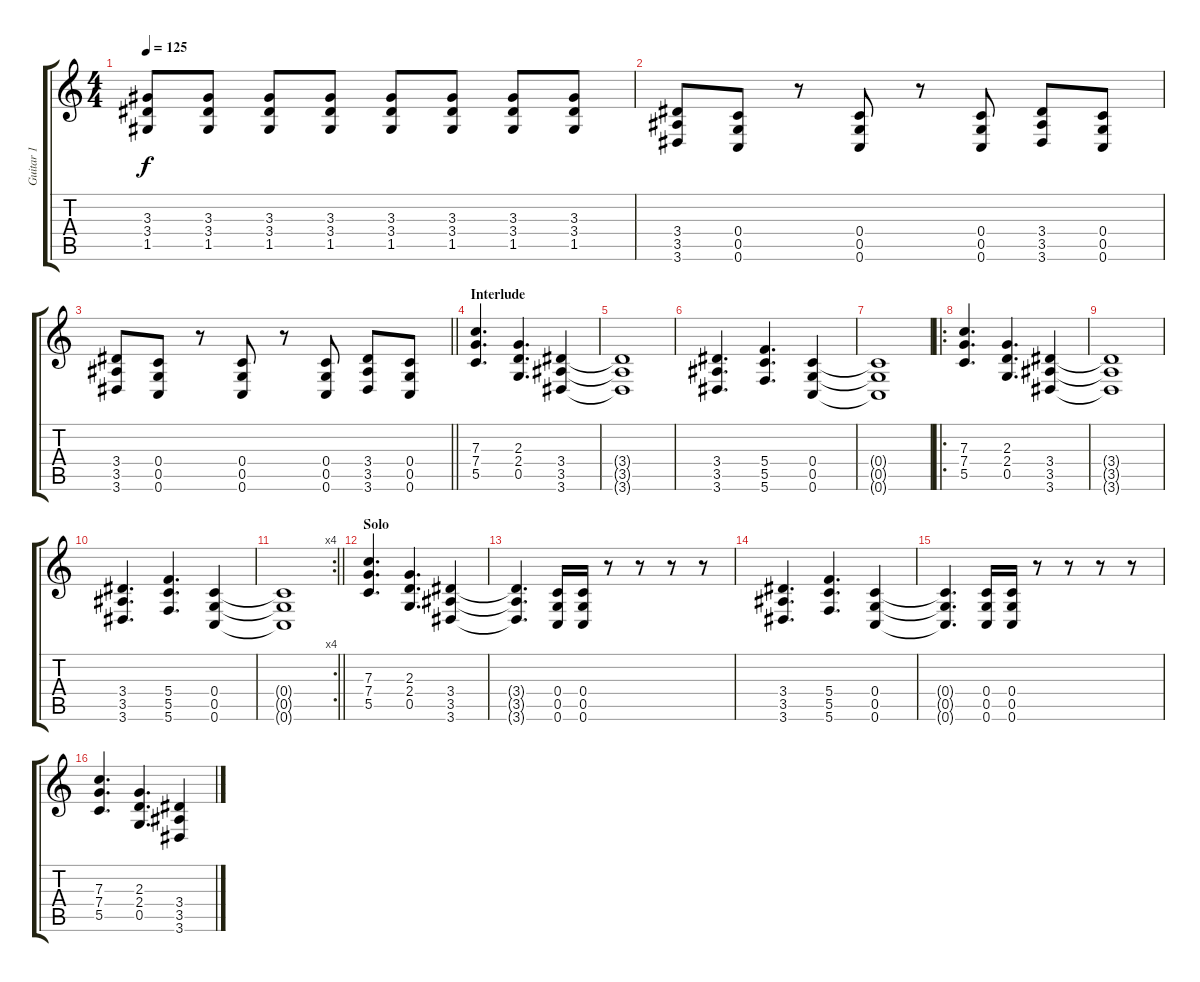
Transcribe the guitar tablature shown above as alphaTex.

\track ("Guitar 1" "Guitar 1") {instrument distortionguitar}
\staff {score tabs}
\tuning (D4 A3 F3 C3 G2 C2) {hide}
\ts (4 4)
\tempo 125
\clef g2
\ks c
(3.3 3.4 1.5).8{dy f} (3.3 3.4 1.5).8 (3.3 3.4 1.5).8 (3.3 3.4 1.5).8 (3.3 3.4 1.5).8 (3.3 3.4 1.5).8 (3.3 3.4 1.5).8 (3.3 3.4 1.5).8 |
(3.4 3.5 3.6).8 (0.4 0.5 0.6).8 r.8 (0.4 0.5 0.6).8 r.8 (0.4 0.5 0.6).8 (3.4 3.5 3.6).8 (0.4 0.5 0.6).8 |
\barLineRight lightlight
(3.4 3.5 3.6).8 (0.4 0.5 0.6).8 r.8 (0.4 0.5 0.6).8 r.8 (0.4 0.5 0.6).8 (3.4 3.5 3.6).8 (0.4 0.5 0.6).8 |
\section ("" "Interlude")
(7.3 7.4 5.5).4{d} (2.3 2.4 0.5).4{d} (3.4 3.5 3.6).4 |
(3.4{t} 3.5{t} 3.6{t}).1 |
(3.4 3.5 3.6).4{d} (5.4 5.5 5.6).4{d} (0.4 0.5 0.6).4 |
(0.4{t} 0.5{t} 0.6{t}).1 |
\ro
(7.3 7.4 5.5).4{d} (2.3 2.4 0.5).4{d} (3.4 3.5 3.6).4 |
(3.4{t} 3.5{t} 3.6{t}).1 |
(3.4 3.5 3.6).4{d} (5.4 5.5 5.6).4{d} (0.4 0.5 0.6).4 |
\rc 4
\barLineRight lightlight
(0.4{t} 0.5{t} 0.6{t}).1 |
\section ("" "Solo")
(7.3 7.4 5.5).4{d} (2.3 2.4 0.5).4{d} (3.4 3.5 3.6).4 |
(3.4{t} 3.5{t} 3.6{t}).4{d} (0.4 0.5 0.6).16 (0.4 0.5 0.6).16 r.8 r.8 r.8 r.8 |
(3.4 3.5 3.6).4{d} (5.4 5.5 5.6).4{d} (0.4 0.5 0.6).4 |
(0.4{t} 0.5{t} 0.6{t}).4{d} (0.4 0.5 0.6).16 (0.4 0.5 0.6).16 r.8 r.8 r.8 r.8 |
(7.3 7.4 5.5).4{d} (2.3 2.4 0.5).4{d} (3.4 3.5 3.6).4
